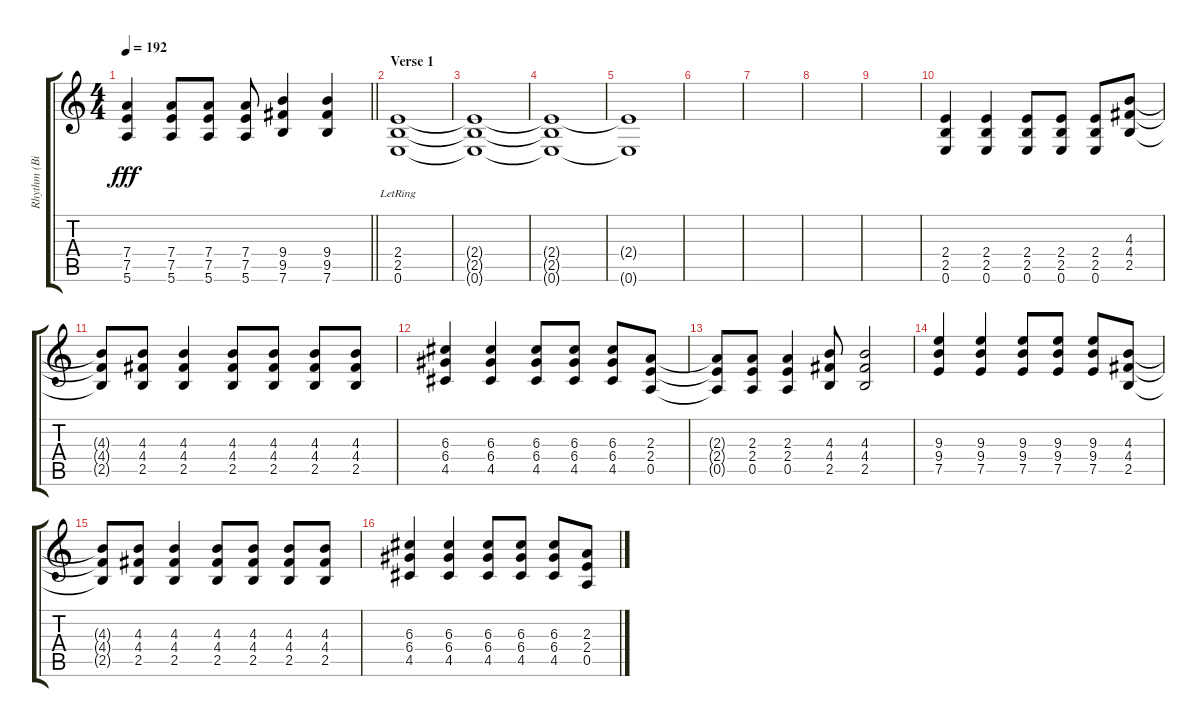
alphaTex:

\track ("Rhythm (Bizzy D)" "Rhythm (Bi") {instrument overdrivenguitar}
\staff {score tabs}
\tuning (E4 B3 G3 D3 A2 E2) {hide}
\ts (4 4)
\tempo 192
\clef g2
\barLineRight lightlight
\ks c
(7.4 7.5 5.6).4{dy fff} (7.4 7.5 5.6).8 (7.4 7.5 5.6).8 (7.4 7.5 5.6).8 (9.4 9.5 7.6).4 (9.4 9.5 7.6).4 |
\section ("" "Verse 1")
(2.4{lr} 2.5{lr} 0.6{lr}).1 |
(2.4{t} 2.5{t} 0.6{t}).1 |
(2.4{t} 2.5{t} 0.6{t}).1 |
(2.4{t} 0.6{t}).1 |
|
|
|
|
(2.4 2.5 0.6).4 (2.4 2.5 0.6).4 (2.4 2.5 0.6).8 (2.4 2.5 0.6).8 (2.4 2.5 0.6).8 (4.3 4.4 2.5).8 |
(4.3{t} 4.4{t} 2.5{t}).8 (4.3 4.4 2.5).8 (4.3 4.4 2.5).4 (4.3 4.4 2.5).8 (4.3 4.4 2.5).8 (4.3 4.4 2.5).8 (4.3 4.4 2.5).8 |
(6.3 6.4 4.5).4 (6.3 6.4 4.5).4 (6.3 6.4 4.5).8 (6.3 6.4 4.5).8 (6.3 6.4 4.5).8 (2.3 2.4 0.5).8 |
(2.3{t} 2.4{t} 0.5{t}).8 (2.3 2.4 0.5).8 (2.3 2.4 0.5).4 (4.3 4.4 2.5).8 (4.3 4.4 2.5).2 |
(9.3 9.4 7.5).4 (9.3 9.4 7.5).4 (9.3 9.4 7.5).8 (9.3 9.4 7.5).8 (9.3 9.4 7.5).8 (4.3 4.4 2.5).8 |
(4.3{t} 4.4{t} 2.5{t}).8 (4.3 4.4 2.5).8 (4.3 4.4 2.5).4 (4.3 4.4 2.5).8 (4.3 4.4 2.5).8 (4.3 4.4 2.5).8 (4.3 4.4 2.5).8 |
(6.3 6.4 4.5).4 (6.3 6.4 4.5).4 (6.3 6.4 4.5).8 (6.3 6.4 4.5).8 (6.3 6.4 4.5).8 (2.3 2.4 0.5).8
